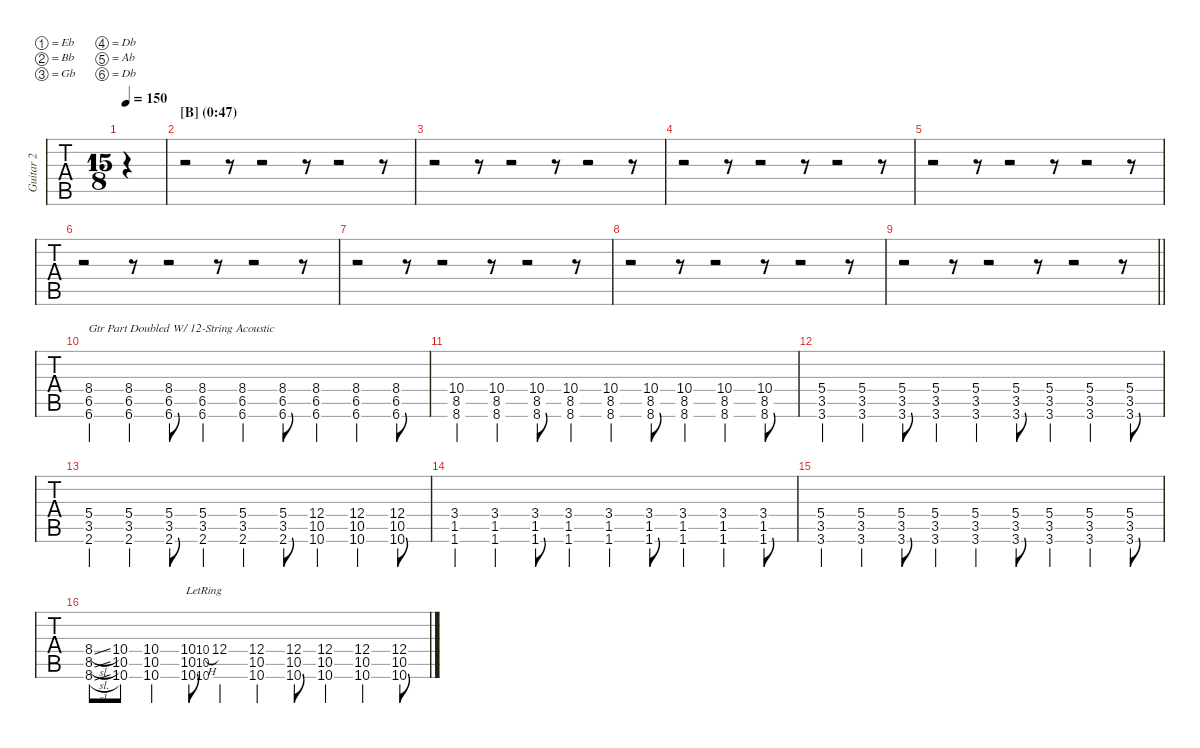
\defaultSystemsLayout 2
\hideDynamics
\bracketExtendMode nobrackets
\multiTrackTrackNamePolicy allsystems
\firstSystemTrackNameMode fullname
\otherSystemsTrackNameMode fullname
\otherSystemsTrackNameOrientation horizontal
\track ("Guitar 2" "Guitar 2") {instrument overdrivenguitar}
\staff {tabs}
\tuning (Eb4 Bb3 Gb3 Db3 Ab2 Db2)
\ts (15 8)
\beaming (8 5 5 5)
\ac
\scale
1.01577
\tempo 150
\accidentals auto
\clef g2
\ottava regular
\simile none
\ks aminor
r.4{dy mp instrument overdrivenguitar} |
\section ("B" "(0:47)")
\scale
0.984235 r.2 r.8 r.2 r.8 r.2 r.8 |
\scale
1.02367 r.2 r.8 r.2 r.8 r.2 r.8 |
\scale
0.976325 r.2 r.8 r.2 r.8 r.2 r.8 |
\scale
1.01822 r.2 r.8 r.2 r.8 r.2 r.8 |
\scale
0.981784 r.2 r.8 r.2 r.8 r.2 r.8 |
\scale
0.978669 r.2 r.8 r.2 r.8 r.2 r.8 |
\scale
1.02133 r.2 r.8 r.2 r.8 r.2 r.8 |
\scale
1.07619
\barLineRight lightlight
r.2 r.8 r.2 r.8 r.2 r.8 |
\scale
1.06273 (6.6{acc #} 8.4{acc #} 6.5{acc #}).4{txt "Gtr Part Doubled W/ 12-String Acoustic" instrument overdrivenguitar} (6.6{acc #} 8.4{acc #} 6.5{acc #}).4 (6.6{acc #} 8.4{acc #} 6.5{acc #}).8 (6.6{acc #} 8.4{acc #} 6.5{acc #}).4 (6.6{acc #} 6.5{acc #} 8.4{acc #}).4 (6.6{acc #} 8.4{acc #} 6.5{acc #}).8 (6.6{acc #} 8.4{acc #} 6.5{acc #}).4 (6.6{acc #} 8.4{acc #} 6.5{acc #}).4 (6.6{acc #} 6.5{acc #} 8.4{acc #}).8 |
\scale
0.993412 (8.6{acc #} 10.4{acc #} 8.5{acc #}).4 (8.6{acc #} 10.4{acc #} 8.5{acc #}).4 (8.6{acc #} 10.4{acc #} 8.5{acc #}).8 (8.6{acc #} 10.4{acc #} 8.5{acc #}).4 (8.6{acc #} 8.5{acc #} 10.4{acc #}).4 (8.6{acc #} 10.4{acc #} 8.5{acc #}).8 (8.6{acc #} 10.4{acc #} 8.5{acc #}).4 (8.6{acc #} 10.4{acc #} 8.5{acc #}).4 (8.6{acc #} 8.5{acc #} 10.4{acc #}).8 |
\scale
0.977415 (3.6{acc #} 5.4{acc x} 3.5{acc #}).4 (3.6{acc #} 5.4{acc x} 3.5{acc #}).4 (3.6{acc #} 5.4{acc x} 3.5{acc #}).8 (3.6{acc #} 5.4{acc x} 3.5{acc #}).4 (3.6{acc #} 3.5{acc #} 5.4{acc x}).4 (3.6{acc #} 5.4{acc x} 3.5{acc #}).8 (3.6{acc #} 5.4{acc x} 3.5{acc #}).4 (3.6{acc #} 5.4{acc x} 3.5{acc #}).4 (3.6{acc #} 3.5{acc #} 5.4{acc x}).8 |
\scale
0.966439 (2.6{acc x} 5.4{acc x} 3.5{acc #}).4 (2.6{acc x} 5.4{acc x} 3.5{acc #}).4 (2.6{acc x} 5.4{acc x} 3.5{acc #}).8 (2.6{acc x} 5.4{acc x} 3.5{acc #}).4 (2.6{acc x} 3.5{acc #} 5.4{acc x}).4 (2.6{acc x} 5.4{acc x} 3.5{acc #}).8 (10.6{acc #} 12.4{acc x} 10.5{acc x}).4 (10.6{acc #} 12.4{acc x} 10.5{acc x}).4 (10.6{acc #} 10.5{acc x} 12.4{acc x}).8 |
\scale
1.05028 (1.6{acc #} 3.4{acc #} 1.5{acc #}).4 (1.6{acc #} 3.4{acc #} 1.5{acc #}).4 (1.6{acc #} 3.4{acc #} 1.5{acc #}).8 (1.6{acc #} 3.4{acc #} 1.5{acc #}).4 (1.6{acc #} 1.5{acc #} 3.4{acc #}).4 (1.6{acc #} 3.4{acc #} 1.5{acc #}).8 (1.6{acc #} 3.4{acc #} 1.5{acc #}).4 (1.6{acc #} 3.4{acc #} 1.5{acc #}).4 (1.6{acc #} 1.5{acc #} 3.4{acc #}).8 |
\scale
0.996962 (3.6{acc #} 5.4{acc x} 3.5{acc #}).4 (3.6{acc #} 5.4{acc x} 3.5{acc #}).4 (3.6{acc #} 5.4{acc x} 3.5{acc #}).8 (3.6{acc #} 5.4{acc x} 3.5{acc #}).4 (3.6{acc #} 3.5{acc #} 5.4{acc x}).4 (3.6{acc #} 5.4{acc x} 3.5{acc #}).8 (3.6{acc #} 5.4{acc x} 3.5{acc #}).4 (3.6{acc #} 5.4{acc x} 3.5{acc #}).4 (3.6{acc #} 3.5{acc #} 5.4{acc x}).8 |
\scale
0.975632 (8.6{sl acc #} 8.4{sl acc #} 8.5{sl acc #}).8 (10.6{acc #} 10.4{acc #} 10.5{acc x}).8 (10.6{acc #} 10.5{acc x} 10.4{acc #}).4 (10.6{acc #} 10.5{acc x} 10.4{acc #}).8 (10.6{lr acc #} 10.5{lr acc x} 10.4{h lr acc #}).8{gr onbeat} 12.4{lr acc x}.4 (10.6{acc #} 10.5{acc x} 12.4{acc x}).4 (10.6{acc #} 10.5{acc x} 12.4{acc x}).8 (10.6{acc #} 10.5{acc x} 12.4{acc x}).4 (10.6{acc #} 10.5{acc x} 12.4{acc x}).4 (10.6{acc #} 10.5{acc x} 12.4{acc x}).8
